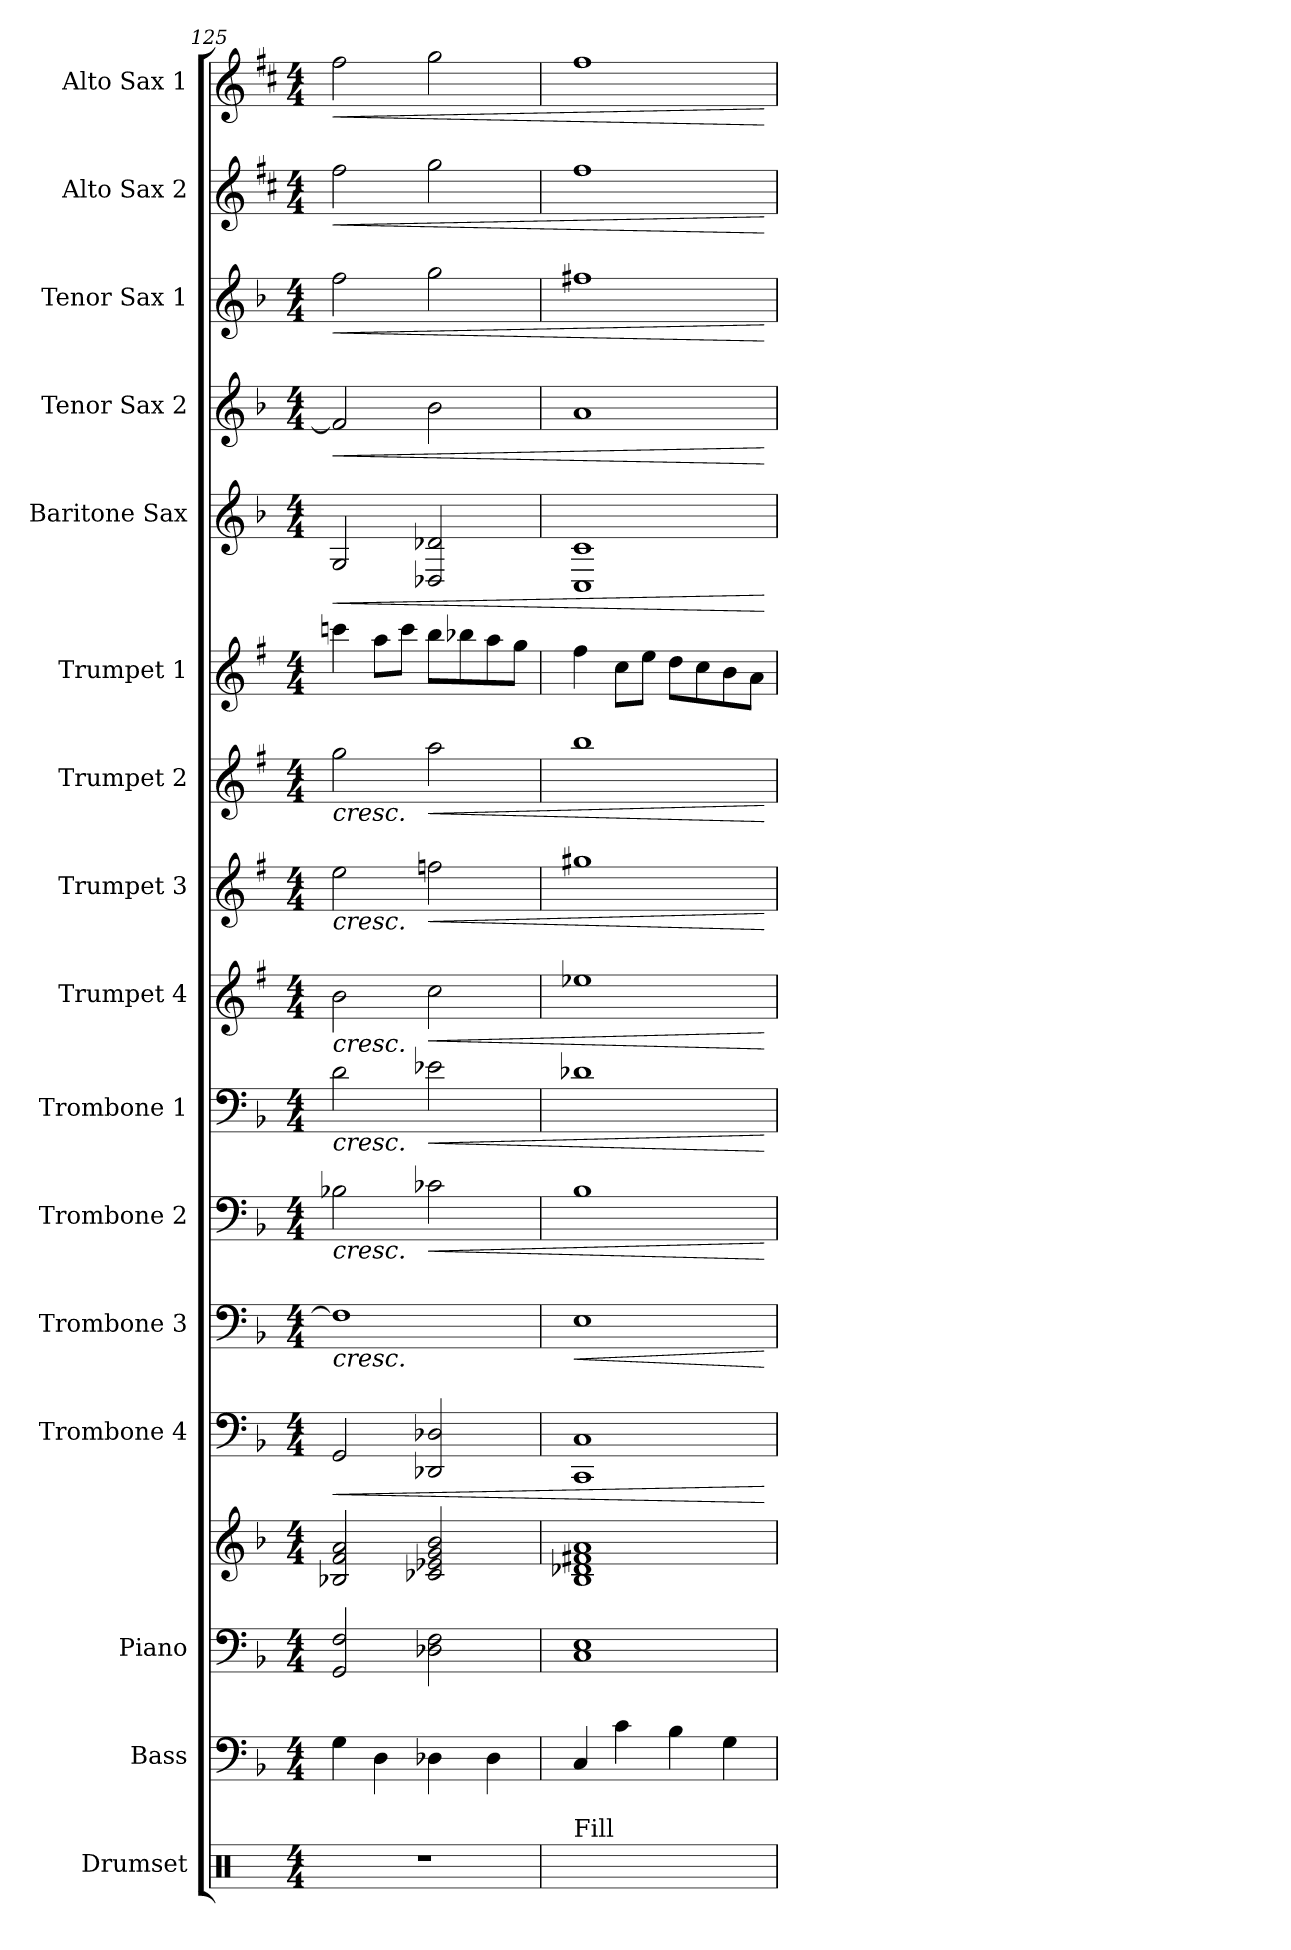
**kern	**kern	**kern	**kern	**kern	**dynam	**kern	**dynam	**kern	**dynam	**kern	**dynam	**kern	**dynam	**kern	**dynam	**kern	**dynam	**kern	**kern	**dynam	**kern	**dynam	**kern	**dynam	**kern	**dynam	**kern	**dynam
*part16	*part15	*part14	*part14	*part13	*part13	*part12	*part12	*part11	*part11	*part10	*part10	*part9	*part9	*part8	*part8	*part7	*part7	*part6	*part5	*part5	*part4	*part4	*part3	*part3	*part2	*part2	*part1	*part1
*staff17	*staff16	*staff15	*staff14	*staff13	*staff13	*staff12	*staff12	*staff11	*staff11	*staff10	*staff10	*staff9	*staff9	*staff8	*staff8	*staff7	*staff7	*staff6	*staff5	*staff5	*staff4	*staff4	*staff3	*staff3	*staff2	*staff2	*staff1	*staff1
*I"Drumset	*I"Bass	*I"Piano	*	*I"Trombone 4	*	*I"Trombone 3	*	*I"Trombone 2	*	*I"Trombone 1	*	*I"Trumpet 4	*	*I"Trumpet 3	*	*I"Trumpet 2	*	*I"Trumpet 1	*I"Baritone Sax	*	*I"Tenor Sax 2	*	*I"Tenor Sax 1	*	*I"Alto Sax 2	*	*I"Alto Sax 1	*
*I'Drs.	*I'Bass	*I'Piano	*	*I'Tbn. 4	*	*I'Tbn. 3	*	*I'Tbn. 2	*	*I'Tbn. 1	*	*I'Tpt. 4	*	*I'Tpt. 3	*	*I'Tpt. 2	*	*I'Tpt. 1	*I'Bari	*	*I'Tenor 2	*	*I'Tenor 1	*	*I'Alto 2	*	*I'Alto 1	*
*clefX	*clefF4	*clefF4	*clefG2	*clefF4	*	*clefF4	*	*clefF4	*	*clefF4	*	*clefG2	*	*clefG2	*	*clefG2	*	*clefG2	*clefG2	*	*clefG2	*	*clefG2	*	*clefG2	*	*clefG2	*
*	*ITrd7c12	*	*	*	*	*	*	*	*	*	*	*ITrd1c2	*	*ITrd1c2	*	*ITrd1c2	*	*ITrd1c2	*ITrd12c21	*	*ITrd8c14	*	*ITrd8c14	*	*ITrd5c9	*	*ITrd5c9	*
*k[]	*k[b-]	*k[b-]	*k[b-]	*k[b-]	*	*k[b-]	*	*k[b-]	*	*k[b-]	*	*k[b-]	*	*k[b-]	*	*k[b-]	*	*k[b-]	*k[b-]	*	*k[b-]	*	*k[b-]	*	*k[b-]	*	*k[b-]	*
*M4/4	*M4/4	*M4/4	*M4/4	*M4/4	*	*M4/4	*	*M4/4	*	*M4/4	*	*M4/4	*	*M4/4	*	*M4/4	*	*M4/4	*M4/4	*	*M4/4	*	*M4/4	*	*M4/4	*	*M4/4	*
=125	=125	=125	=125	=125	=125	=125	=125	=125	=125	=125	=125	=125	=125	=125	=125	=125	=125	=125	=125	=125	=125	=125	=125	=125	=125	=125	=125	=125
!	!	!	!	!	!LO:HP:b	!	!LO:HP:b	!	!LO:HP:b	!	!LO:HP:b	!	!LO:HP:b	!	!LO:HP:b	!	!LO:HP:b	!	!	!LO:HP:b	!	!LO:HP:b	!	!LO:HP:b	!	!LO:HP:b	!	!LO:HP:b
1r	4GG\	2GG/ 2F/	2B-X/ 2f/ 2a/	2GG/	<	1F]	<	2B-X\	<	2d\	<	2a\	<	2dd\	<	2ff\	<	4bb-X\	2GG/	<	2F/]	<	2f\	<	2a\	<	2a\	<
.	4DD\	.	.	.	.	.	.	.	.	.	.	.	.	.	.	.	.	8gg\L	.	.	.	.	.	.	.	.	.	.
.	.	.	.	.	.	.	.	.	.	.	.	.	.	.	.	.	.	8bb-\J	.	.	.	.	.	.	.	.	.	.
!	!	!	!	!	!	!	!	!	!LO:HP:b	!	!LO:HP:b	!	!LO:HP:b	!	!LO:HP:b	!	!LO:HP:b	!	!	!	!	!	!	!	!	!	!	!
.	4DD-X\	2D-X\ 2F\	2c-X/ 2e-X/ 2g/ 2b-/	2DD-X/ 2D-X/	.	.	.	2c-X\	<	2e-X\	<	2b-\	<	2ee-X\	<	2gg\	<	8aa\L	2DD-X/ 2D-X/	.	2B-\	.	2g\	.	2b-\	.	2b-\	.
.	.	.	.	.	.	.	.	.	.	.	.	.	.	.	.	.	.	8aa-X\	.	.	.	.	.	.	.	.	.	.
.	4DD-\	.	.	.	.	.	.	.	.	.	.	.	.	.	.	.	.	8gg\	.	.	.	.	.	.	.	.	.	.
.	.	.	.	.	.	.	.	.	.	.	.	.	.	.	.	.	.	8ff\J	.	.	.	.	.	.	.	.	.	.
=126	=126	=126	=126	=126	=126	=126	=126	=126	=126	=126	=126	=126	=126	=126	=126	=126	=126	=126	=126	=126	=126	=126	=126	=126	=126	=126	=126	=126
!LO:TX:a:t=Fill	!	!	!	!	!	!	!	!	!	!	!	!	!	!	!	!	!	!	!	!	!	!	!	!	!	!	!	!
!	!	!	!	!	!	!	!LO:HP:b	!	!	!	!	!	!	!	!	!	!	!	!	!	!	!	!	!	!	!	!	!
4R	4CC/	1C 1E	1B- 1d-X 1f#X 1a	1CC 1C	.	1E	<	1B-	.	1d-X	.	1dd-X	.	1ff#X	.	1aa	.	4ee\	1CC 1C	.	1A	.	1f#X	.	1a	.	1a	.
4R	4C\	.	.	.	.	.	.	.	.	.	.	.	.	.	.	.	.	8b-\L	.	.	.	.	.	.	.	.	.	.
.	.	.	.	.	.	.	.	.	.	.	.	.	.	.	.	.	.	8dd\J	.	.	.	.	.	.	.	.	.	.
4R	4BB-\	.	.	.	.	.	.	.	.	.	.	.	.	.	.	.	.	8cc\L	.	.	.	.	.	.	.	.	.	.
.	.	.	.	.	.	.	.	.	.	.	.	.	.	.	.	.	.	8b-\	.	.	.	.	.	.	.	.	.	.
4R	4GG\	.	.	.	.	.	.	.	.	.	.	.	.	.	.	.	.	8a\	.	.	.	.	.	.	.	.	.	.
.	.	.	.	.	.	.	.	.	.	.	.	.	.	.	.	.	.	8g\J	.	.	.	.	.	.	.	.	.	.
.	.	.	.	.	[	.	[ [	.	[ [	.	[ [	.	[ [	.	[ [	.	[ [	.	.	[	.	[	.	[	.	[	.	[
=	=	=	=	=	=	=	=	=	=	=	=	=	=	=	=	=	=	=	=	=	=	=	=	=	=	=	=	=
*-	*-	*-	*-	*-	*-	*-	*-	*-	*-	*-	*-	*-	*-	*-	*-	*-	*-	*-	*-	*-	*-	*-	*-	*-	*-	*-	*-	*-
